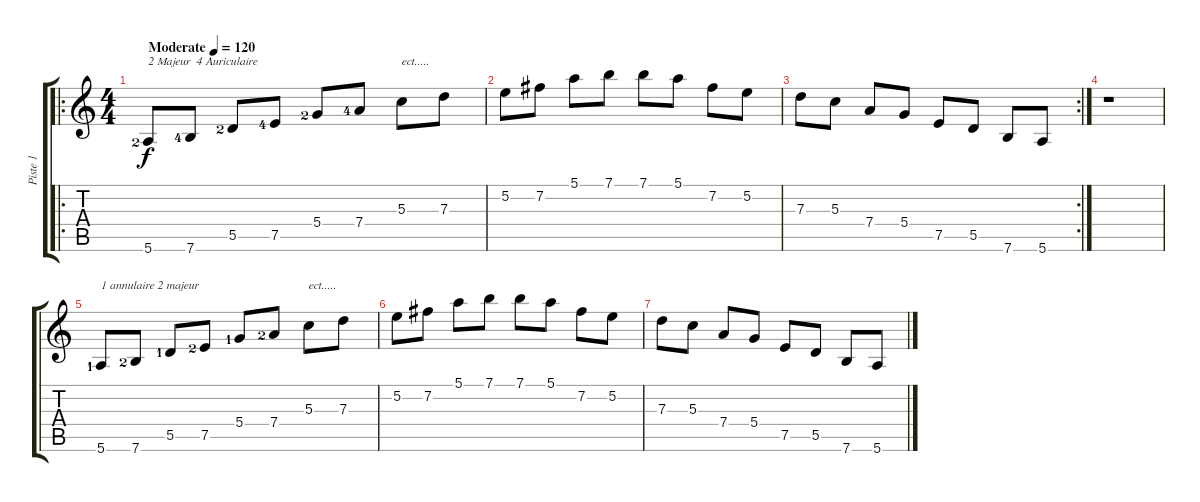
\track ("Piste 1" "Piste 1") {instrument acousticguitarsteel}
\staff {score tabs}
\tuning (E4 B3 G3 D3 A2 E2) {hide}
\ro
\ts (4 4)
\tempo (120 "Moderate")
\clef g2
\ks c
5.6{lf 3}.8{txt "2 Majeur  4 Auriculaire" dy f instrument acousticguitarsteel} 7.6{lf 5}.8 5.5{lf 3}.8 7.5{lf 5}.8 5.4{lf 3}.8 7.4{lf 5}.8 5.3.8{txt "ect....."} 7.3.8 |
5.2.8 7.2.8 5.1.8 7.1.8 7.1.8 5.1.8 7.2.8 5.2.8 |
\rc 2
7.3.8 5.3.8 7.4.8 5.4.8 7.5.8 5.5.8 7.6.8 5.6.8 |
r.1 |
5.6{lf 2}.8{txt "1 annulaire 2 majeur"} 7.6{lf 3}.8 5.5{lf 2}.8 7.5{lf 3}.8 5.4{lf 2}.8 7.4{lf 3}.8 5.3.8{txt "ect....."} 7.3.8 |
5.2.8 7.2.8 5.1.8 7.1.8 7.1.8 5.1.8 7.2.8 5.2.8 |
7.3.8 5.3.8 7.4.8 5.4.8 7.5.8 5.5.8 7.6.8 5.6.8
